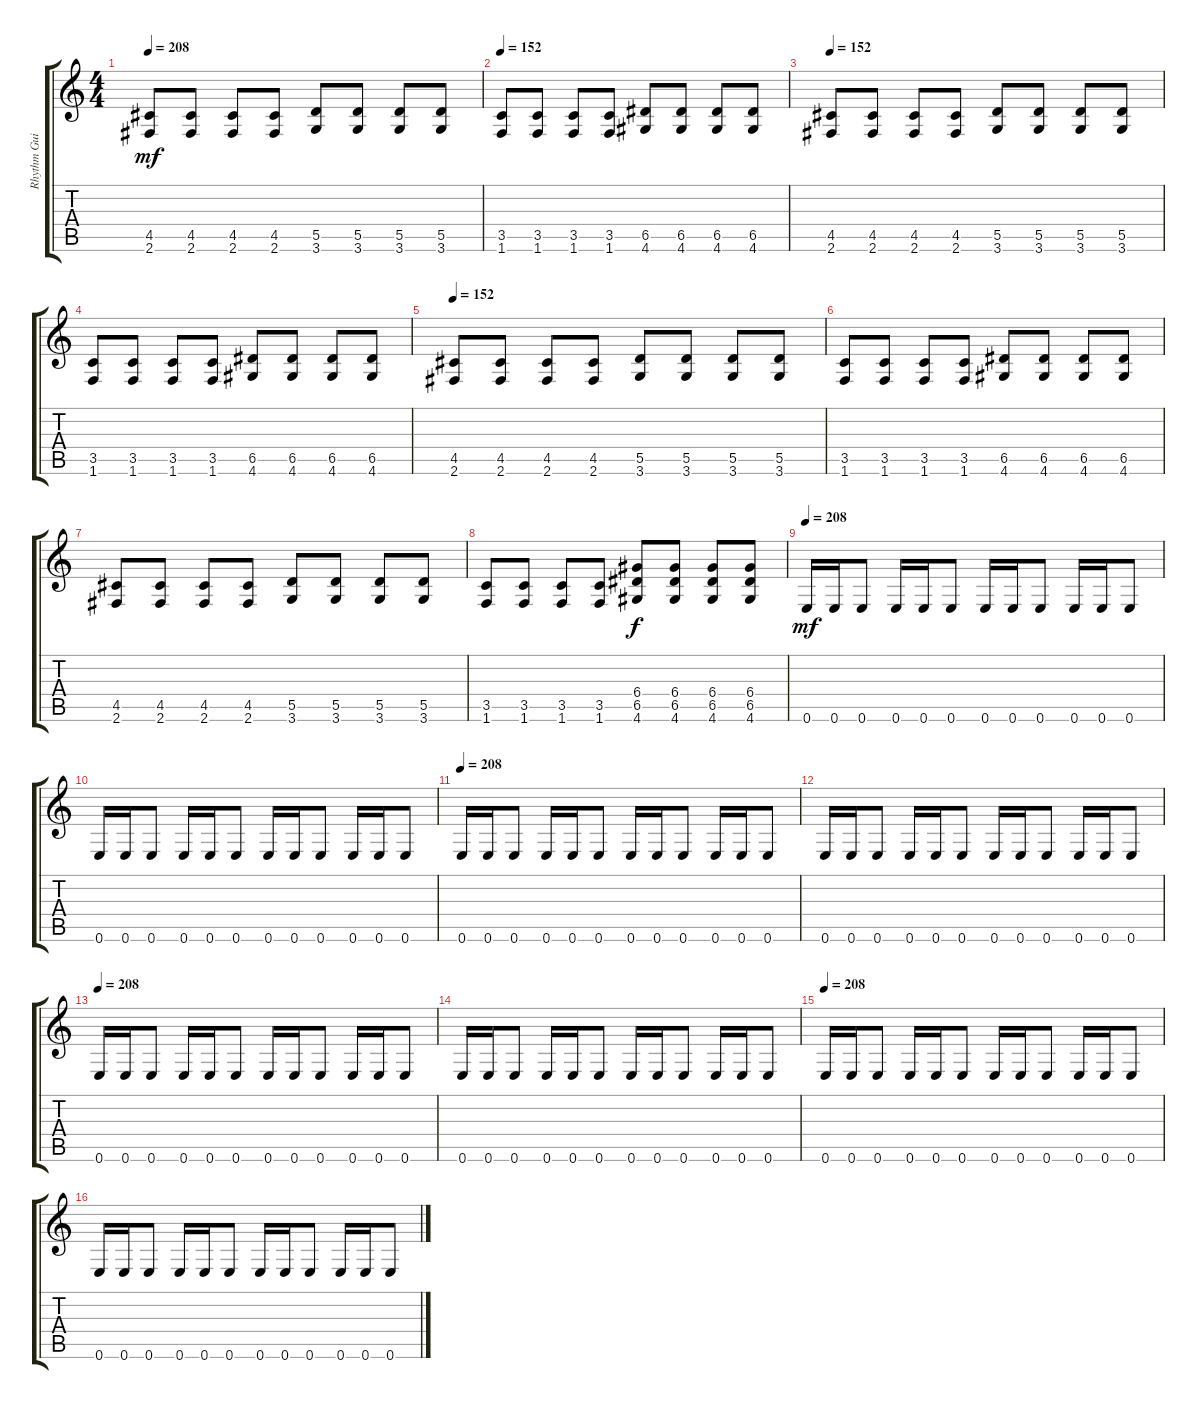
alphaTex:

\track ("Rhythm Guitar" "Rhythm Gui") {instrument distortionguitar}
\staff {score tabs}
\tuning (E4 B3 G3 D3 A2 E2) {hide}
\ts (4 4)
\tempo 208
\tempo 152
\tempo 208
\clef g2
\ks c
(4.5 2.6).8{dy mf instrument distortionguitar} (4.5 2.6).8 (4.5 2.6).8 (4.5 2.6).8 (5.5 3.6).8 (5.5 3.6).8 (5.5 3.6).8 (5.5 3.6).8 |
\tempo 152
(3.5 1.6).8 (3.5 1.6).8 (3.5 1.6).8 (3.5 1.6).8 (6.5 4.6).8 (6.5 4.6).8 (6.5 4.6).8 (6.5 4.6).8 |
\tempo 152
(4.5 2.6).8 (4.5 2.6).8 (4.5 2.6).8 (4.5 2.6).8 (5.5 3.6).8 (5.5 3.6).8 (5.5 3.6).8 (5.5 3.6).8 |
(3.5 1.6).8 (3.5 1.6).8 (3.5 1.6).8 (3.5 1.6).8 (6.5 4.6).8 (6.5 4.6).8 (6.5 4.6).8 (6.5 4.6).8 |
\tempo 152
(4.5 2.6).8 (4.5 2.6).8 (4.5 2.6).8 (4.5 2.6).8 (5.5 3.6).8 (5.5 3.6).8 (5.5 3.6).8 (5.5 3.6).8 |
(3.5 1.6).8 (3.5 1.6).8 (3.5 1.6).8 (3.5 1.6).8 (6.5 4.6).8 (6.5 4.6).8 (6.5 4.6).8 (6.5 4.6).8 |
(4.5 2.6).8 (4.5 2.6).8 (4.5 2.6).8 (4.5 2.6).8 (5.5 3.6).8 (5.5 3.6).8 (5.5 3.6).8 (5.5 3.6).8 |
(3.5 1.6).8 (3.5 1.6).8 (3.5 1.6).8 (3.5 1.6).8 (6.4 6.5 4.6).8{dy f} (6.4 6.5 4.6).8 (6.4 6.5 4.6).8 (6.4 6.5 4.6).8 |
\tempo 208
0.6.16{dy mf} 0.6.16 0.6.8 0.6.16 0.6.16 0.6.8 0.6.16 0.6.16 0.6.8 0.6.16 0.6.16 0.6.8 |
0.6.16 0.6.16 0.6.8 0.6.16 0.6.16 0.6.8 0.6.16 0.6.16 0.6.8 0.6.16 0.6.16 0.6.8 |
\tempo 208
0.6.16 0.6.16 0.6.8 0.6.16 0.6.16 0.6.8 0.6.16 0.6.16 0.6.8 0.6.16 0.6.16 0.6.8 |
0.6.16 0.6.16 0.6.8 0.6.16 0.6.16 0.6.8 0.6.16 0.6.16 0.6.8 0.6.16 0.6.16 0.6.8 |
\tempo 208
0.6.16 0.6.16 0.6.8 0.6.16 0.6.16 0.6.8 0.6.16 0.6.16 0.6.8 0.6.16 0.6.16 0.6.8 |
0.6.16 0.6.16 0.6.8 0.6.16 0.6.16 0.6.8 0.6.16 0.6.16 0.6.8 0.6.16 0.6.16 0.6.8 |
\tempo 208
0.6.16 0.6.16 0.6.8 0.6.16 0.6.16 0.6.8 0.6.16 0.6.16 0.6.8 0.6.16 0.6.16 0.6.8 |
0.6.16 0.6.16 0.6.8 0.6.16 0.6.16 0.6.8 0.6.16 0.6.16 0.6.8 0.6.16 0.6.16 0.6.8
